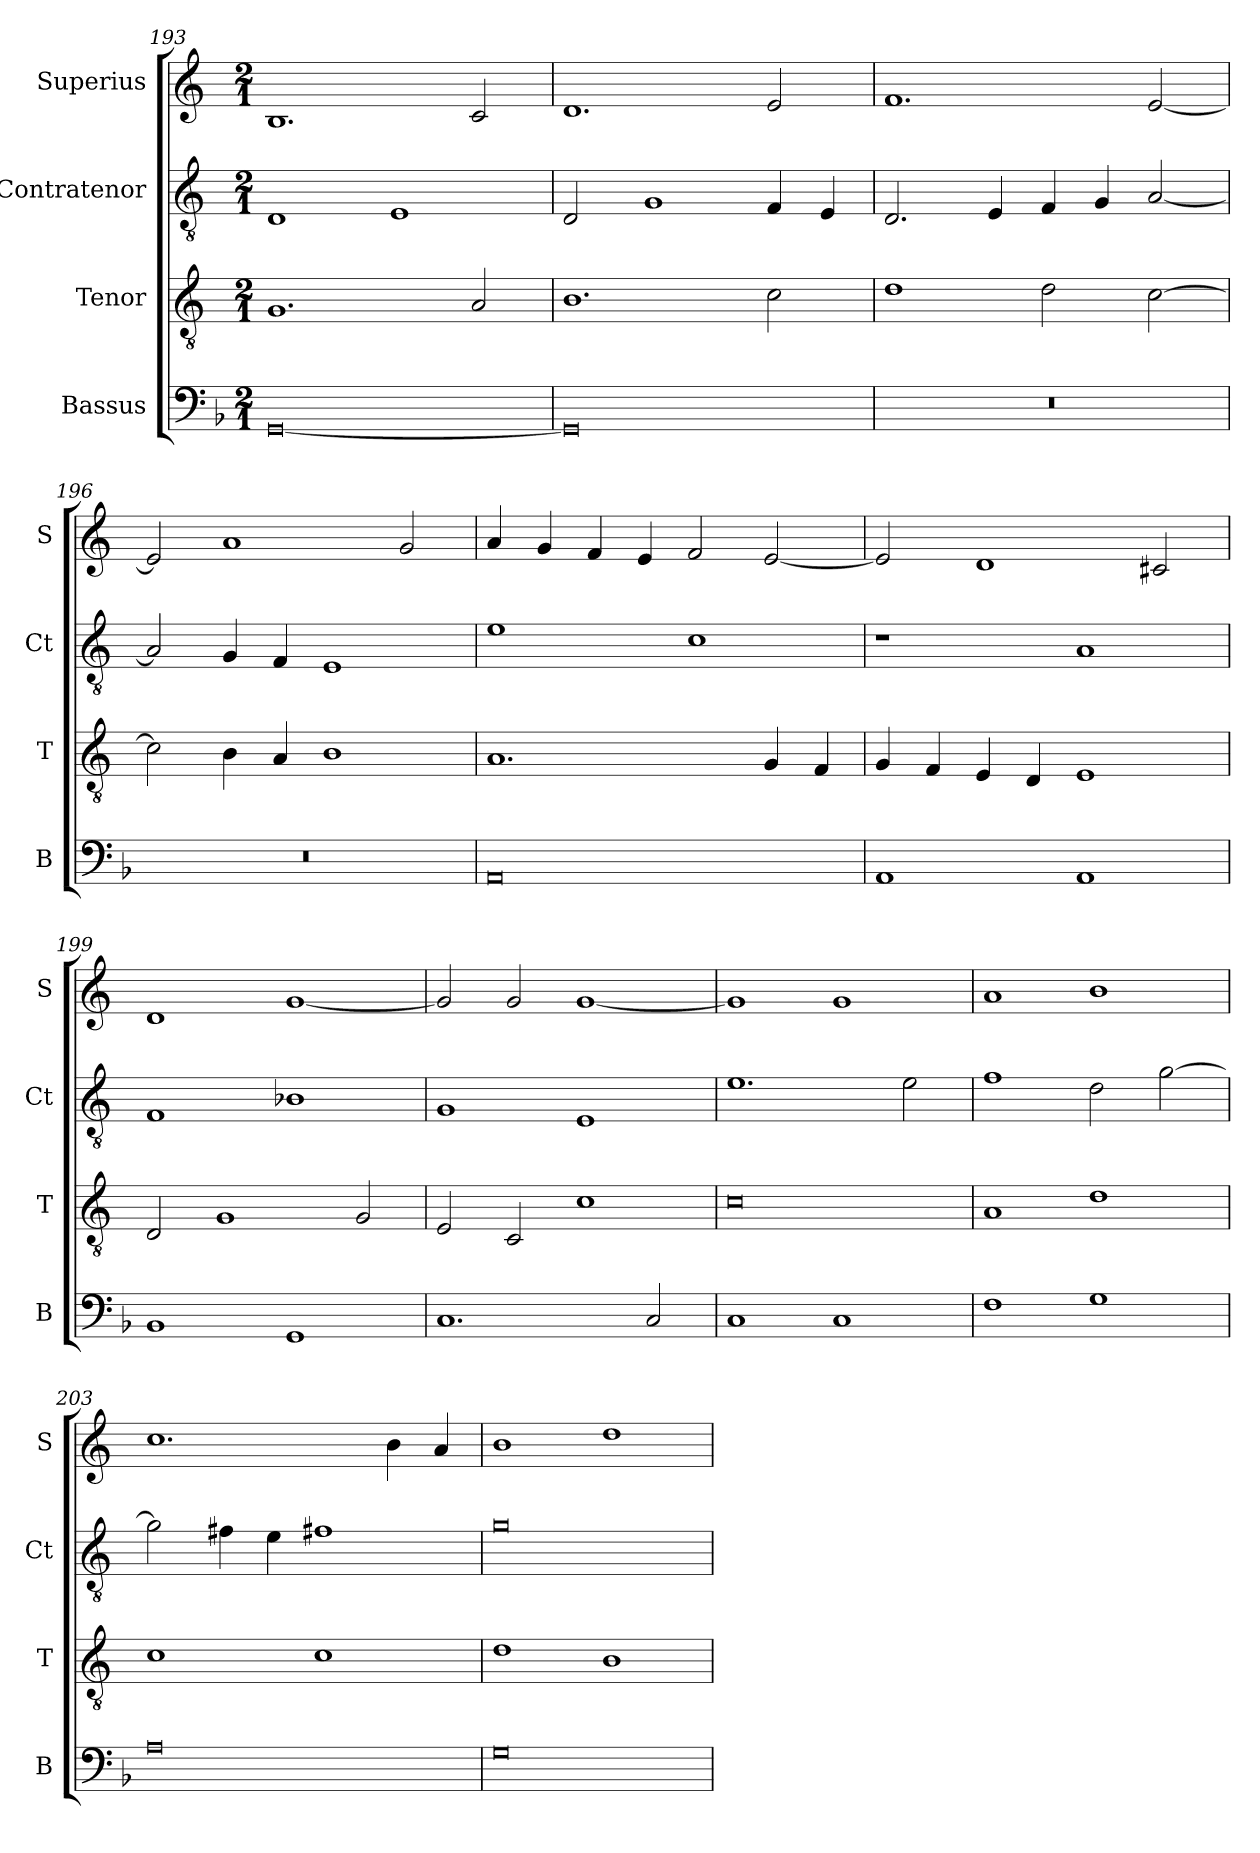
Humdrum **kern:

**kern	**kern	**kern	**kern
*part4	*part3	*part2	*part1
*staff4	*staff3	*staff2	*staff1
*I"Bassus	*I"Tenor	*I"Contratenor	*I"Superius
*I'B	*I'T	*I'Ct	*I'S
*clefF4	*clefGv2	*clefGv2	*clefG2
*k[b-]	*k[]	*k[]	*k[]
*M2/1	*M2/1	*M2/1	*M2/1
=193	=193	=193	=193
[0GG	1.G	1D	1.B
.	.	1E	.
.	2A/	.	2c/
=194	=194	=194	=194
0GG]	1.B	2D/	1.d
.	.	1G	.
.	2c\	4F/	2e/
.	.	4E/	.
=195	=195	=195	=195
0r	1d	2.D/	1.f
.	.	4E/	.
.	2d\	4F/	.
.	.	4G/	.
.	[2c\	[2A/	[2e/
=196	=196	=196	=196
0r	2c\]	2A/]	2e/]
.	4B\	4G/	1a
.	4A/	4F/	.
.	1B	1E	.
.	.	.	2g/
=197	=197	=197	=197
0AA	1.A	1e	4a/
.	.	.	4g/
.	.	.	4f/
.	.	.	4e/
.	.	1c	2f/
.	4G/	.	[2e/
.	4F/	.	.
=198	=198	=198	=198
1AA	4G/	1r	2e/]
.	4F/	.	.
.	4E/	.	1d
.	4D/	.	.
1AA	1E	1A	.
.	.	.	2c#X/
=199	=199	=199	=199
1BB-	2D/	1F	1d
.	1G	.	.
1GG	.	1B-X	[1g
.	2G/	.	.
=200	=200	=200	=200
1.C	2E/	1G	2g/]
.	2C/	.	2g/
.	1c	1E	[1g
2C/	.	.	.
=201	=201	=201	=201
1C	0c	1.e	1g]
1C	.	.	1g
.	.	2e\	.
=202	=202	=202	=202
1F	1A	1f	1a
1G	1d	2d\	1b
.	.	[2g\	.
=203	=203	=203	=203
0A	1c	2g\]	1.cc
.	.	4f#X\	.
.	.	4e\	.
.	1c	1f#X	.
.	.	.	4b\
.	.	.	4a/
=204	=204	=204	=204
0G	1d	0g	1b
.	1B	.	1dd
=	=	=	=
*-	*-	*-	*-
